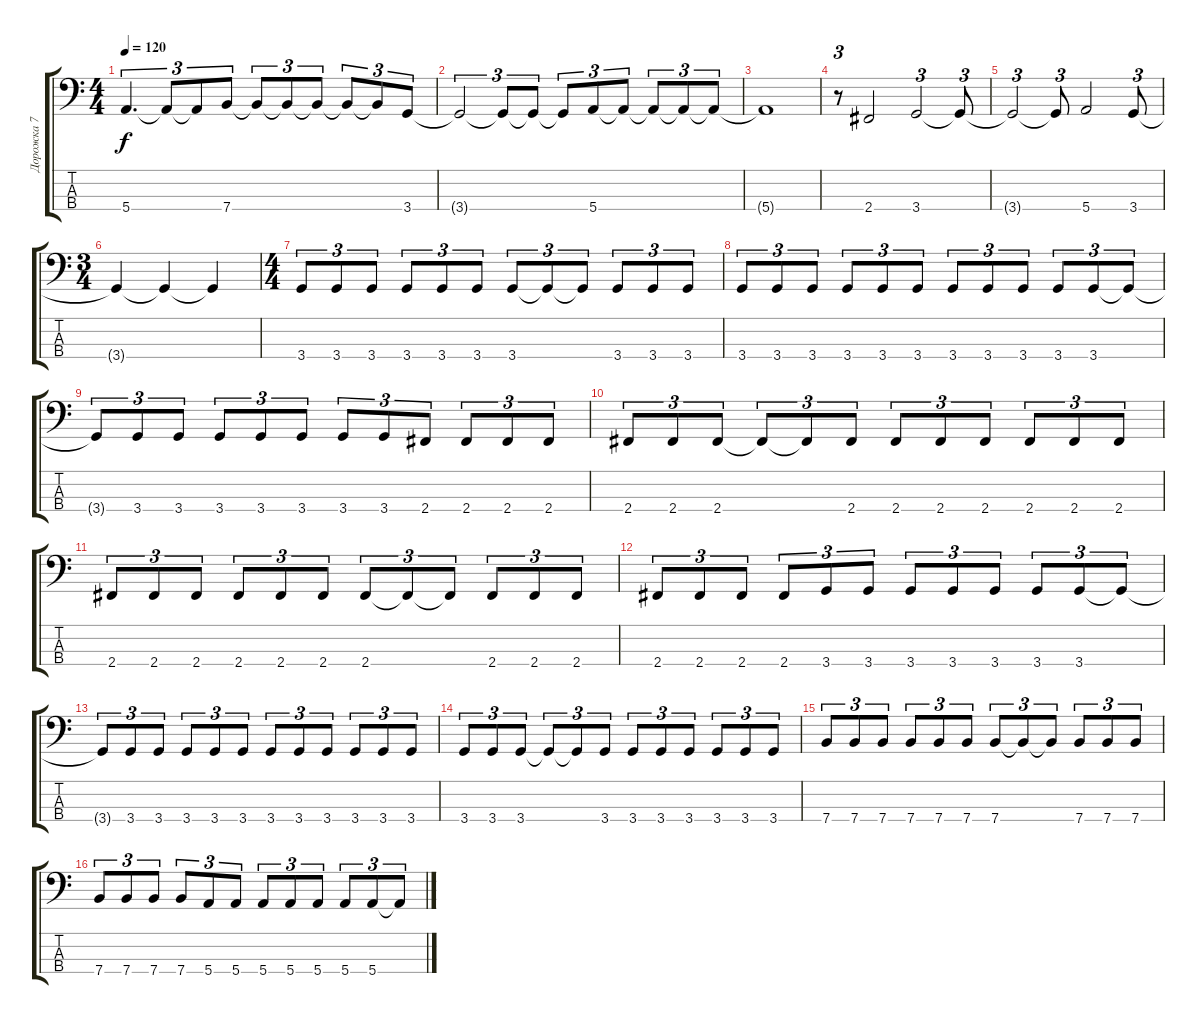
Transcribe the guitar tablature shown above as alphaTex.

\track ("Дорожка 7" "Дорожка 7") {instrument electricbassfinger}
\staff {score tabs}
\tuning (G2 D2 A1 E1) {hide}
\ts (4 4)
\tempo 120
\clef f4
\ks c
5.4{t}.4{d tu (3 2) dy f} 5.4{t}.8{tu (3 2)} 5.4{t}.8{tu (3 2)} 7.4.8{tu (3 2)} 7.4{t}.8{tu (3 2)} 7.4{t}.8{tu (3 2)} 7.4{t}.8{tu (3 2)} 7.4{t}.8{tu (3 2)} 7.4{t}.8{tu (3 2)} 3.4.8{tu (3 2)} |
3.4{t}.2{tu (3 2)} 3.4{t}.8{tu (3 2)} 3.4{t}.8{tu (3 2)} 3.4{t}.8{tu (3 2)} 5.4.8{tu (3 2)} 5.4{t}.8{tu (3 2)} 5.4{t}.8{tu (3 2)} 5.4{t}.8{tu (3 2)} 5.4{t}.8{tu (3 2)} |
5.4{t}.1 |
r.8{tu (3 2)} 2.4.2 3.4.2{tu (3 2)} 3.4{t}.8{tu (3 2)} |
3.4{t}.2{tu (3 2)} 3.4{t}.8{tu (3 2)} 5.4.2 3.4.8{tu (3 2)} |
\ts (3 4)
3.4{t}.4 3.4{t}.4 3.4{t}.4 |
\ts (4 4)
3.4.8{tu (3 2)} 3.4.8{tu (3 2)} 3.4.8{tu (3 2)} 3.4.8{tu (3 2)} 3.4.8{tu (3 2)} 3.4.8{tu (3 2)} 3.4.8{tu (3 2)} 3.4{t}.8{tu (3 2)} 3.4{t}.8{tu (3 2)} 3.4.8{tu (3 2)} 3.4.8{tu (3 2)} 3.4.8{tu (3 2)} |
3.4.8{tu (3 2)} 3.4.8{tu (3 2)} 3.4.8{tu (3 2)} 3.4.8{tu (3 2)} 3.4.8{tu (3 2)} 3.4.8{tu (3 2)} 3.4.8{tu (3 2)} 3.4.8{tu (3 2)} 3.4.8{tu (3 2)} 3.4.8{tu (3 2)} 3.4.8{tu (3 2)} 3.4{t}.8{tu (3 2)} |
3.4{t}.8{tu (3 2)} 3.4.8{tu (3 2)} 3.4.8{tu (3 2)} 3.4.8{tu (3 2)} 3.4.8{tu (3 2)} 3.4.8{tu (3 2)} 3.4.8{tu (3 2)} 3.4.8{tu (3 2)} 2.4.8{tu (3 2)} 2.4.8{tu (3 2)} 2.4.8{tu (3 2)} 2.4.8{tu (3 2)} |
2.4.8{tu (3 2)} 2.4.8{tu (3 2)} 2.4.8{tu (3 2)} 2.4{t}.8{tu (3 2)} 2.4{t}.8{tu (3 2)} 2.4.8{tu (3 2)} 2.4.8{tu (3 2)} 2.4.8{tu (3 2)} 2.4.8{tu (3 2)} 2.4.8{tu (3 2)} 2.4.8{tu (3 2)} 2.4.8{tu (3 2)} |
2.4.8{tu (3 2)} 2.4.8{tu (3 2)} 2.4.8{tu (3 2)} 2.4.8{tu (3 2)} 2.4.8{tu (3 2)} 2.4.8{tu (3 2)} 2.4.8{tu (3 2)} 2.4{t}.8{tu (3 2)} 2.4{t}.8{tu (3 2)} 2.4.8{tu (3 2)} 2.4.8{tu (3 2)} 2.4.8{tu (3 2)} |
2.4.8{tu (3 2)} 2.4.8{tu (3 2)} 2.4.8{tu (3 2)} 2.4.8{tu (3 2)} 3.4.8{tu (3 2)} 3.4.8{tu (3 2)} 3.4.8{tu (3 2)} 3.4.8{tu (3 2)} 3.4.8{tu (3 2)} 3.4.8{tu (3 2)} 3.4.8{tu (3 2)} 3.4{t}.8{tu (3 2)} |
3.4{t}.8{tu (3 2)} 3.4.8{tu (3 2)} 3.4.8{tu (3 2)} 3.4.8{tu (3 2)} 3.4.8{tu (3 2)} 3.4.8{tu (3 2)} 3.4.8{tu (3 2)} 3.4.8{tu (3 2)} 3.4.8{tu (3 2)} 3.4.8{tu (3 2)} 3.4.8{tu (3 2)} 3.4.8{tu (3 2)} |
3.4.8{tu (3 2)} 3.4.8{tu (3 2)} 3.4.8{tu (3 2)} 3.4{t}.8{tu (3 2)} 3.4{t}.8{tu (3 2)} 3.4.8{tu (3 2)} 3.4.8{tu (3 2)} 3.4.8{tu (3 2)} 3.4.8{tu (3 2)} 3.4.8{tu (3 2)} 3.4.8{tu (3 2)} 3.4.8{tu (3 2)} |
7.4.8{tu (3 2)} 7.4.8{tu (3 2)} 7.4.8{tu (3 2)} 7.4.8{tu (3 2)} 7.4.8{tu (3 2)} 7.4.8{tu (3 2)} 7.4.8{tu (3 2)} 7.4{t}.8{tu (3 2)} 7.4{t}.8{tu (3 2)} 7.4.8{tu (3 2)} 7.4.8{tu (3 2)} 7.4.8{tu (3 2)} |
7.4.8{tu (3 2)} 7.4.8{tu (3 2)} 7.4.8{tu (3 2)} 7.4.8{tu (3 2)} 5.4.8{tu (3 2)} 5.4.8{tu (3 2)} 5.4.8{tu (3 2)} 5.4.8{tu (3 2)} 5.4.8{tu (3 2)} 5.4.8{tu (3 2)} 5.4.8{tu (3 2)} 5.4{t}.8{tu (3 2)}
